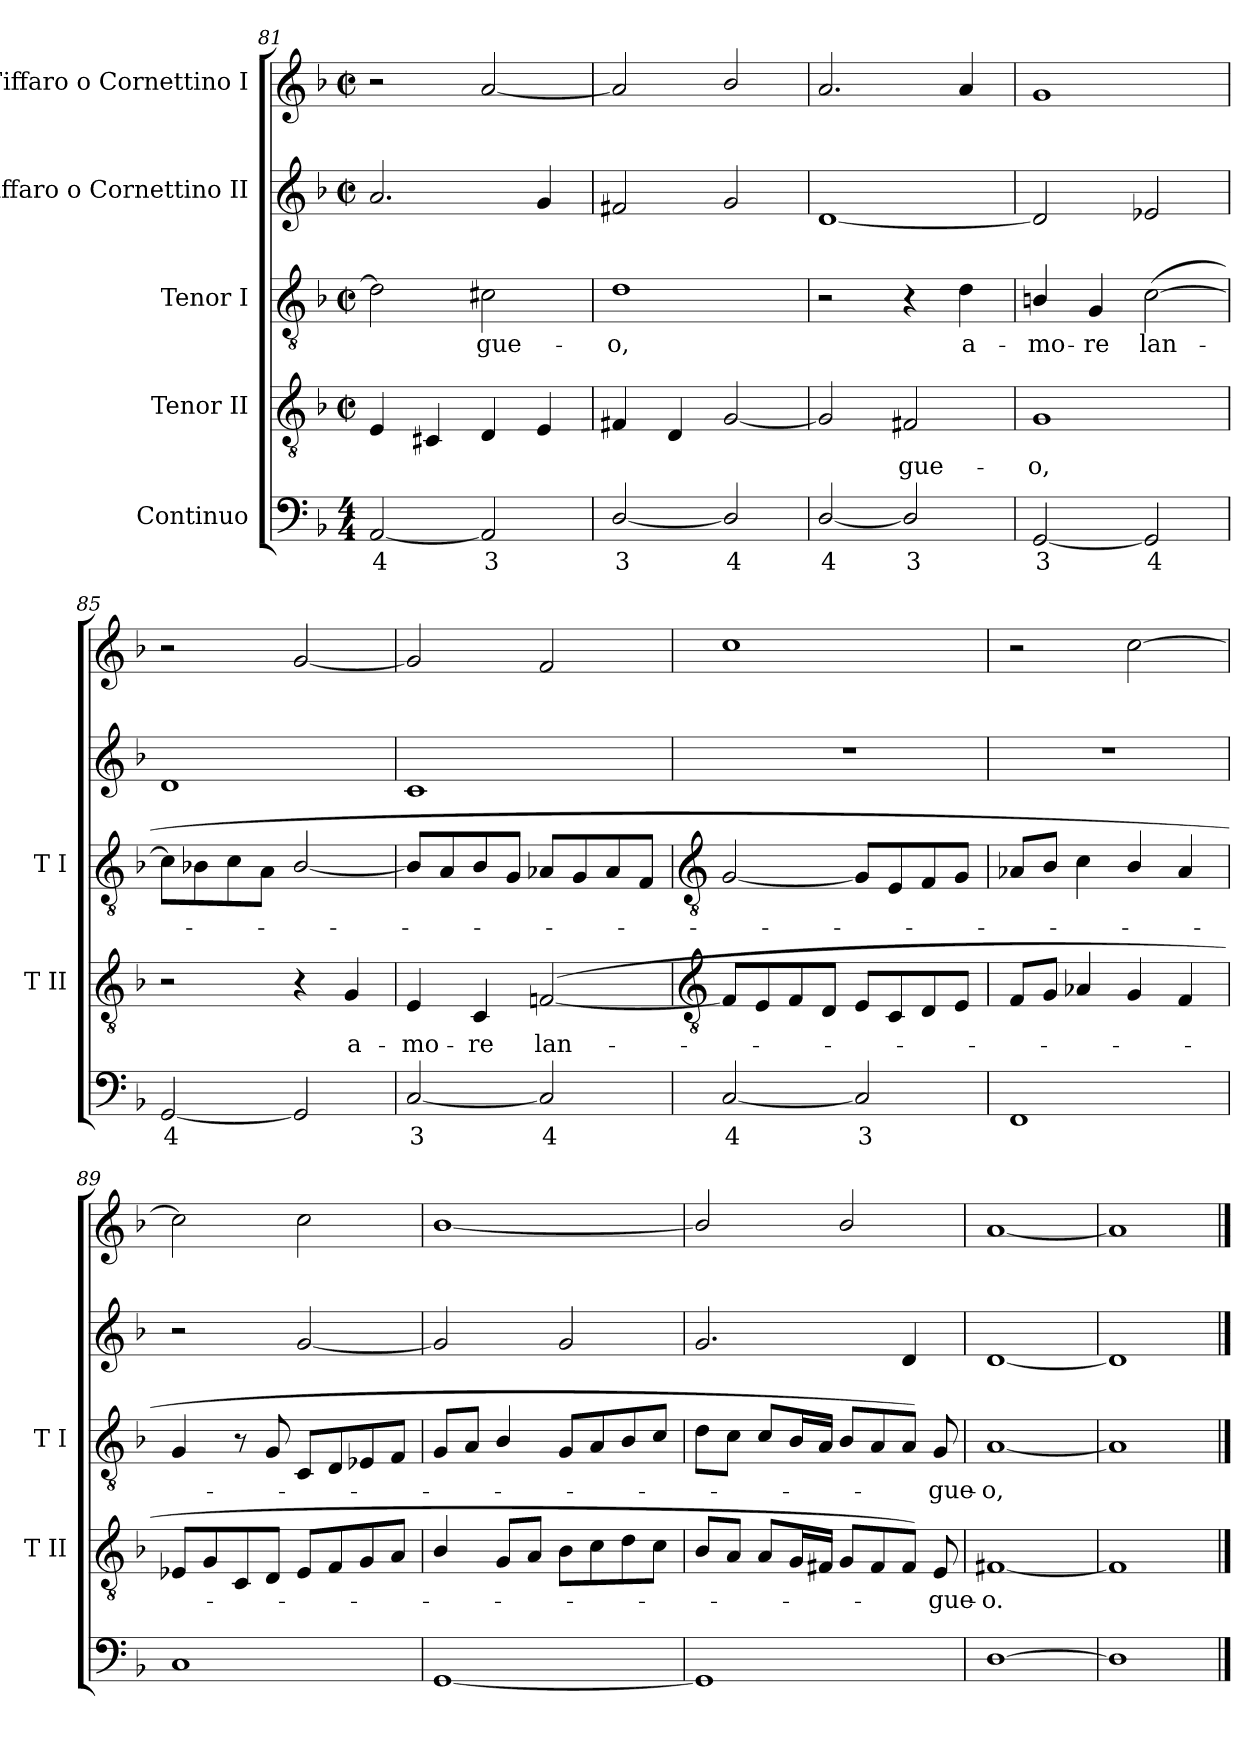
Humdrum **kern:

**kern	**text	**kern	**text	**kern	**text	**kern	**kern
*part5	*part5	*part4	*part4	*part3	*part3	*part2	*part1
*staff5	*staff5	*staff4	*staff4	*staff3	*staff3	*staff2	*staff1
*I"Continuo	*	*I"Tenor II	*	*I"Tenor I	*	*I"Fiffaro o Cornettino II	*I"Fiffaro o Cornettino I
*	*	*I'T II	*	*I'T I	*	*	*
*clefF4	*	*clefGv2	*	*clefGv2	*	*clefG2	*clefG2
*k[b-]	*	*k[b-]	*	*k[b-]	*	*k[b-]	*k[b-]
*F:	*	*F:	*	*F:	*	*F:	*F:
*M4/4	*	*M2/2	*	*M2/2	*	*M2/2	*M2/2
*	*	*met(c|)	*	*met(c|)	*	*met(c|)	*met(c|)
=81	=81	=81	=81	=81	=81	=81	=81
!	!LO:LY:b	!	!	!	!	!	!
[2AA	4	4E	.	2d]	.	2.a	2r
.	.	4C#X	.	.	.	.	.
!	!LO:LY:b	!	!	!	!LO:LY:b	!	!
2AA]	3	4D	.	2c#X	gue-	.	[2a
.	.	4E	.	.	.	4g	.
=82	=82	=82	=82	=82	=82	=82	=82
!	!LO:LY:b	!	!	!	!LO:LY:b	!	!
[2D/	3	4F#X	.	1d	-o,	2f#X	2a]
.	.	4D	.	.	.	.	.
!	!LO:LY:b	!	!	!	!	!	!
2D/]	4	[2G	.	.	.	2g	2b-/
=83	=83	=83	=83	=83	=83	=83	=83
!	!LO:LY:b	!	!	!	!	!	!
[2D/	4	2G]	.	2r	.	[1d	2.a
!	!LO:LY:b	!	!LO:LY:b	!	!	!	!
2D/]	3	2F#X	gue-	4r	.	.	.
!	!	!	!	!	!LO:LY:b	!	!
.	.	.	.	4d	a-	.	4a
=84	=84	=84	=84	=84	=84	=84	=84
!	!LO:LY:b	!	!LO:LY:b	!	!LO:LY:b	!	!
[2GG	3	1G	-o,	4Bn/	-mo-	2d]	1g
!	!	!	!	!	!LO:LY:b	!	!
.	.	.	.	4G	-re	.	.
!	!LO:LY:b	!	!	!	!LO:LY:b	!	!
2GG]	4	.	.	(<[2c	lan-	2e-X	.
=85	=85	=85	=85	=85	=85	=85	=85
!	!LO:LY:b	!	!	!	!	!	!
[2GG	4	2r	.	8cL]	.	1d	2r
.	.	.	.	8B-X	.	.	.
.	.	.	.	8c	.	.	.
.	.	.	.	8AJ	.	.	.
2GG]	.	4r	.	[2B-/	.	.	[2g
!	!	!	!LO:LY:b	!	!	!	!
.	.	4G	a-	.	.	.	.
=86	=86	=86	=86	=86	=86	=86	=86
!	!LO:LY:b	!	!LO:LY:b	!	!	!	!
[2C	3	4E	-mo-	8B-L]	.	1c	2g]
.	.	.	.	8A	.	.	.
!	!	!	!LO:LY:b	!	!	!	!
.	.	4C	-re	8B-	.	.	.
.	.	.	.	8GJ	.	.	.
!	!LO:LY:b	!	!LO:LY:b	!	!	!	!
2C]	4	(<[2Fn	lan-	8A-XL	.	.	2f
.	.	.	.	8G	.	.	.
.	.	.	.	8A-	.	.	.
.	.	.	.	8FJ	.	.	.
!!LO:LB:g=z
=87	=87	=87	=87	=87	=87	=87	=87
*	*	*clefGv2	*	*clefGv2	*	*	*
!	!LO:LY:b	!	!	!	!	!	!
[2C	4	8FL]	.	[2G	.	1r	1cc
.	.	8E	.	.	.	.	.
.	.	8F	.	.	.	.	.
.	.	8DJ	.	.	.	.	.
!	!LO:LY:b	!	!	!	!	!	!
2C]	3	8EL	.	8GL]	.	.	.
.	.	8C	.	8E	.	.	.
.	.	8D	.	8F	.	.	.
.	.	8EJ	.	8GJ	.	.	.
=88	=88	=88	=88	=88	=88	=88	=88
1FF	.	8FL	.	8A-XL	.	1r	2r
.	.	8GJ	.	8B-J	.	.	.
.	.	4A-X	.	4c	.	.	.
.	.	4G	.	4B-/	.	.	[2cc
.	.	4F	.	4A-	.	.	.
=89	=89	=89	=89	=89	=89	=89	=89
1C	.	8E-XL	.	4G	.	2r	2cc]
.	.	8G	.	.	.	.	.
.	.	8C	.	8r	.	.	.
.	.	8DJ	.	8G	.	.	.
.	.	8E-L	.	8CL	.	[2g	2cc
.	.	8F	.	8D	.	.	.
.	.	8G	.	8E-X	.	.	.
.	.	8AJ	.	8FJ	.	.	.
=90	=90	=90	=90	=90	=90	=90	=90
[1GG	.	4B-/	.	8GL	.	2g]	[1b-/
.	.	.	.	8AJ	.	.	.
.	.	8GL	.	4B-/	.	.	.
.	.	8AJ	.	.	.	.	.
.	.	8B-L	.	8GL	.	2g	.
.	.	8c	.	8A	.	.	.
.	.	8d	.	8B-	.	.	.
.	.	8cJ	.	8cJ	.	.	.
=91	=91	=91	=91	=91	=91	=91	=91
1GG]	.	8B-L	.	8dL	.	2.g	2b-/]
.	.	8AJ	.	8cJ	.	.	.
.	.	8AL	.	8c/L	.	.	.
.	.	16GL	.	16B-/L	.	.	.
.	.	16F#XJJ	.	16AJJ	.	.	.
.	.	8GL	.	8B-L	.	.	2b-/
.	.	8F#	.	8A	.	.	.
.	.	8F#J)	.	8AJ)	.	4d	.
!	!	!	!LO:LY:b	!	!LO:LY:b	!	!
.	.	8E	gue-	8G	gue-	.	.
=92	=92	=92	=92	=92	=92	=92	=92
!	!	!	!LO:LY:b	!	!LO:LY:b	!	!
[1D	.	[1F#X	-o.	[1A	-o,	[1d	[1a
=93	=93	=93	=93	=93	=93	=93	=93
1D]	.	1F#]	.	1A]	.	1d]	1a]
==	==	==	==	==	==	==	==
*-	*-	*-	*-	*-	*-	*-	*-
